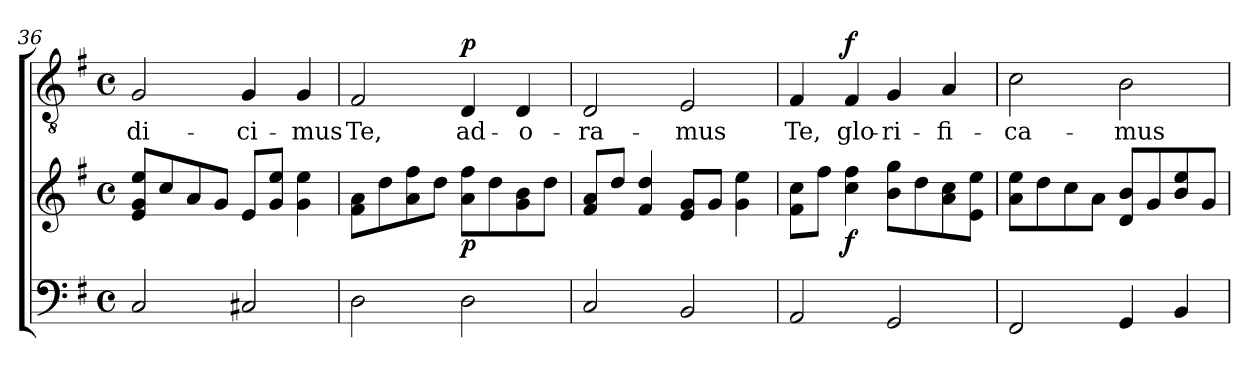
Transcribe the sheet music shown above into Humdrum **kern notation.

**kern	**kern	**dynam	**kern	**text	**dynam
*part2	*part2	*part2	*part1	*part1	*part1
*staff3	*staff2	*staff2/3	*staff1	*staff1	*staff1
*clefF4	*clefG2	*	*clefGv2	*	*
*k[f#]	*k[f#]	*	*k[f#]	*	*
*G:	*G:	*	*G:	*	*
*M4/4	*M4/4	*	*M4/4	*	*
*met(c)	*met(c)	*	*met(c)	*	*
=36	=36	=36	=36	=36	=36
!	!	!	!	!LO:LY:b	!
2C/	8e/ 8g/ 8ee/L	.	2G/	-di-	.
.	8cc/	.	.	.	.
.	8a/	.	.	.	.
.	8g/J	.	.	.	.
!	!	!	!	!LO:LY:b	!
2C#X/	8e/L	.	4G/	-ci-	.
.	8g/ 8ee/J	.	.	.	.
!	!	!	!	!LO:LY:b	!
.	4g\ 4ee\	.	4G/	-mus	.
=37	=37	=37	=37	=37	=37
!	!	!	!	!LO:LY:b	!
2D\	8f#\ 8a\L	.	2F#/	Te,	.
.	8dd\	.	.	.	.
.	8a\ 8ff#\	.	.	.	.
.	8dd\J	.	.	.	.
!	!	!LO:DY:b	!	!LO:LY:b	!LO:DY:a
2D\	8a\ 8ff#\L	p	4D/	ad-	p
.	8dd\	.	.	.	.
!	!	!	!	!LO:LY:b	!
.	8g\ 8b\	.	4D/	-o-	.
.	8dd\J	.	.	.	.
=38	=38	=38	=38	=38	=38
!	!	!	!	!LO:LY:b	!
2C/	8f#/ 8a/L	.	2D/	-ra-	.
.	8dd/J	.	.	.	.
.	4f#/ 4dd/	.	.	.	.
!	!	!	!	!LO:LY:b	!
2BB/	8e/ 8g/L	.	2E/	-mus	.
.	8g/J	.	.	.	.
.	4g\ 4ee\	.	.	.	.
!!LO:LB:g=z
=39	=39	=39	=39	=39	=39
!	!	!	!	!LO:LY:b	!
2AA/	8f#\ 8cc\L	.	4F#/	Te,	.
.	8ff#\J	.	.	.	.
!	!	!LO:DY:b	!	!LO:LY:b	!LO:DY:a
.	4cc\ 4ff#\	f	4F#/	glo-	f
!	!	!	!	!LO:LY:b	!
2GG/	8b\ 8gg\L	.	4G/	-ri-	.
.	8dd\	.	.	.	.
!	!	!	!	!LO:LY:b	!
.	8a\ 8cc\	.	4A/	-fi-	.
.	8e\ 8ee\J	.	.	.	.
=40	=40	=40	=40	=40	=40
!	!	!	!	!LO:LY:b	!
2FF#/	8a\ 8ee\L	.	2c\	-ca-	.
.	8dd\	.	.	.	.
.	8cc\	.	.	.	.
.	8a\J	.	.	.	.
!	!	!	!	!LO:LY:b	!
4GG/	8d/ 8b/L	.	2B\	-mus	.
.	8g/	.	.	.	.
4BB/	8b/ 8ee/	.	.	.	.
.	8g/J	.	.	.	.
=	=	=	=	=	=
*-	*-	*-	*-	*-	*-
